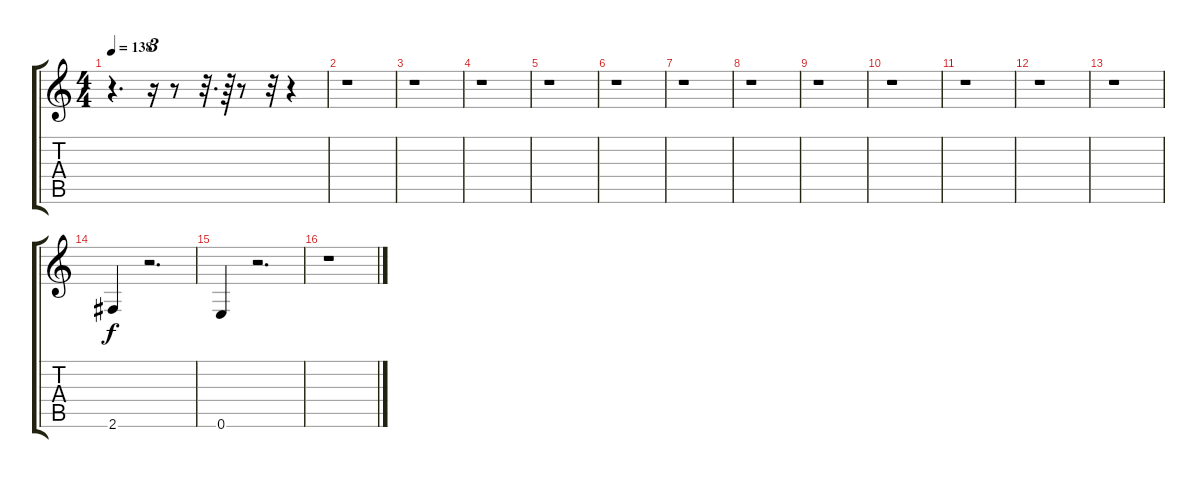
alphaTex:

\track "" {instrument synthbass2}
\staff {score tabs}
\tuning (E4 B3 G3 D3 A2 E2) {hide}
\ts (4 4)
\tempo 138
\clef g2
\ks c
r.4{d dy f} r.16{tu (3 2)} r.8 r.32{d} r.64 r.8 r.32 r.4 |
r.1 |
r.1 |
r.1 |
r.1 |
r.1 |
r.1 |
r.1 |
r.1 |
r.1 |
r.1 |
r.1 |
r.1 |
2.6.4 r.2{d} |
0.6.4 r.2{d} |
r.1
